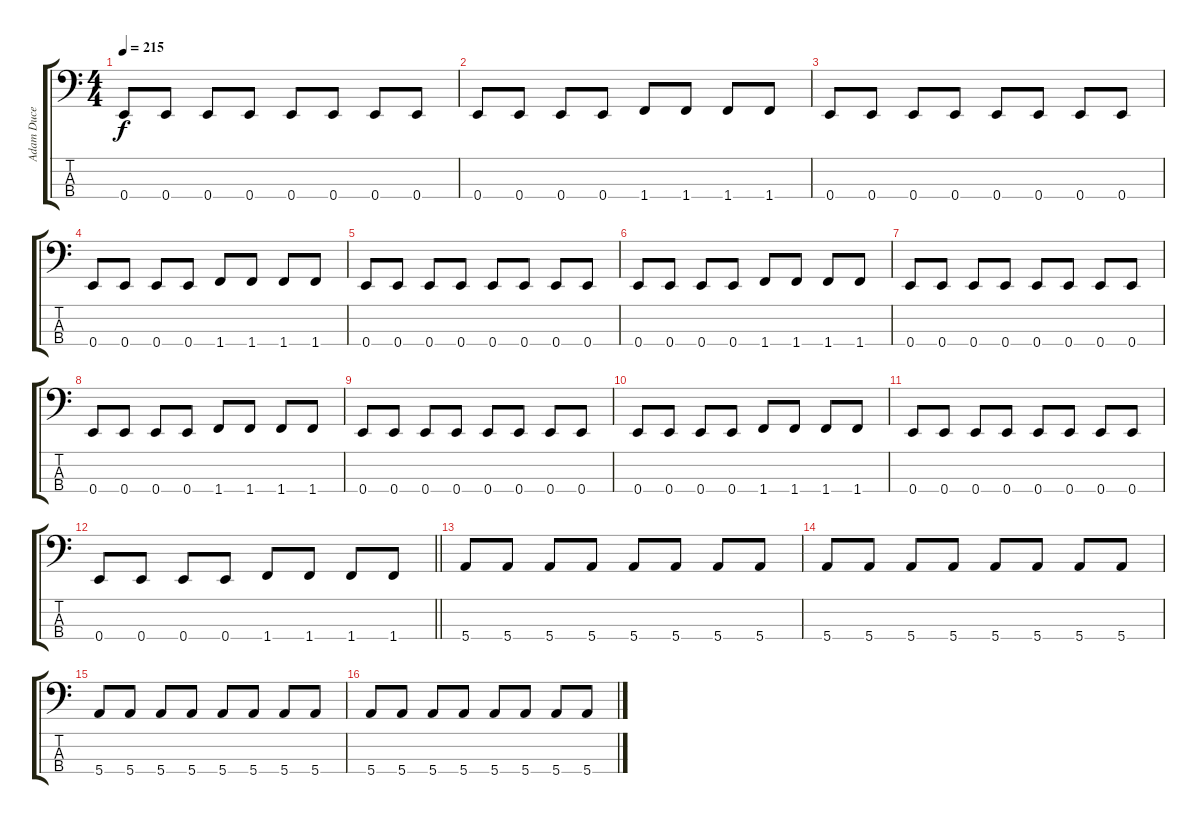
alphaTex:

\track ("Adam Duce" "Adam Duce") {instrument electricbassfinger}
\staff {score tabs}
\tuning (G2 D2 A1 E1) {hide}
\ts (4 4)
\tempo 215
\clef f4
\ks c
0.4.8{dy f} 0.4.8 0.4.8 0.4.8 0.4.8 0.4.8 0.4.8 0.4.8 |
0.4.8 0.4.8 0.4.8 0.4.8 1.4.8 1.4.8 1.4.8 1.4.8 |
0.4.8 0.4.8 0.4.8 0.4.8 0.4.8 0.4.8 0.4.8 0.4.8 |
0.4.8 0.4.8 0.4.8 0.4.8 1.4.8 1.4.8 1.4.8 1.4.8 |
0.4.8 0.4.8 0.4.8 0.4.8 0.4.8 0.4.8 0.4.8 0.4.8 |
0.4.8 0.4.8 0.4.8 0.4.8 1.4.8 1.4.8 1.4.8 1.4.8 |
0.4.8 0.4.8 0.4.8 0.4.8 0.4.8 0.4.8 0.4.8 0.4.8 |
0.4.8 0.4.8 0.4.8 0.4.8 1.4.8 1.4.8 1.4.8 1.4.8 |
0.4.8 0.4.8 0.4.8 0.4.8 0.4.8 0.4.8 0.4.8 0.4.8 |
0.4.8 0.4.8 0.4.8 0.4.8 1.4.8 1.4.8 1.4.8 1.4.8 |
0.4.8 0.4.8 0.4.8 0.4.8 0.4.8 0.4.8 0.4.8 0.4.8 |
\barLineRight lightlight
0.4.8 0.4.8 0.4.8 0.4.8 1.4.8 1.4.8 1.4.8 1.4.8 |
5.4.8 5.4.8 5.4.8 5.4.8 5.4.8 5.4.8 5.4.8 5.4.8 |
5.4.8 5.4.8 5.4.8 5.4.8 5.4.8 5.4.8 5.4.8 5.4.8 |
5.4.8 5.4.8 5.4.8 5.4.8 5.4.8 5.4.8 5.4.8 5.4.8 |
5.4.8 5.4.8 5.4.8 5.4.8 5.4.8 5.4.8 5.4.8 5.4.8
